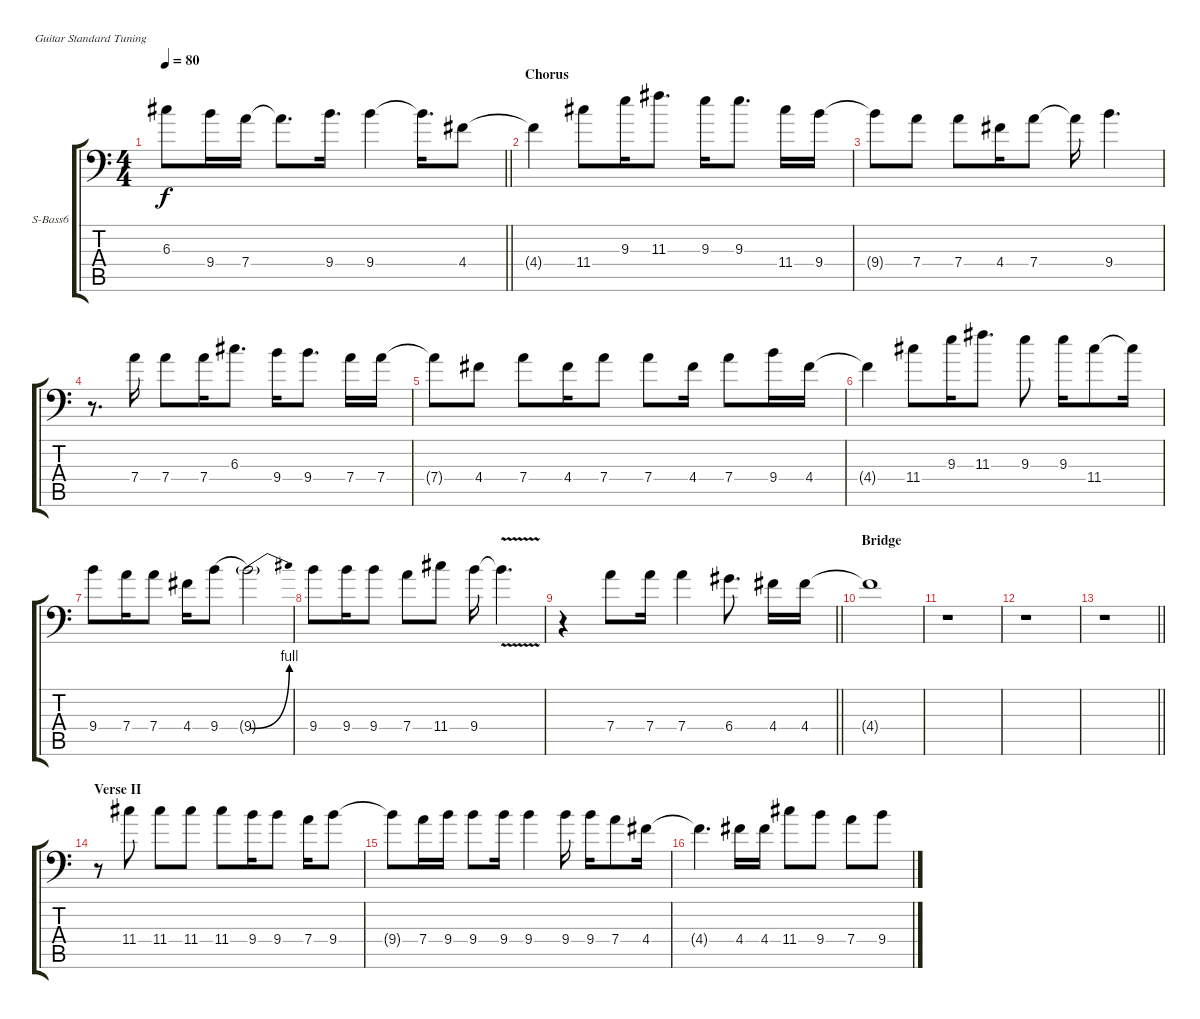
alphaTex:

\bracketExtendMode groupsimilarinstruments
\firstSystemTrackNameOrientation horizontal
\otherSystemsTrackNameOrientation horizontal
\track ("Vocal" "S-Bass6") {instrument synthbass2}
\staff {score tabs}
\tuning (E4 B3 G3 D3 A2 E2)
\ts (4 4)
\tempo 80
\clef f4
\barLineRight lightlight
\ks c
6.3.8{dy f} 9.4.16 7.4.16 7.4{t}.8{d} 9.4.16{d} 9.4.4 9.4{t}.16{d} 4.4.8 |
\section ("" "Chorus")
4.4{t}.4 11.4.8 9.3.16 11.3.8{d} 9.3.16 9.3.8{d} 11.4.16 9.4.16 |
9.4{t}.8 7.4.8 7.4.8 4.4.16 7.4.8 7.4{t}.16 9.4.4{d} |
r.8{d} 7.4.16 7.4.8 7.4.16 6.3.8{d} 9.4.16 9.4.8{d} 7.4.16 7.4.16 |
7.4{t}.8 4.4.8 7.4.8 4.4.16 7.4.8 7.4.8 4.4.16 7.4.8 9.4.16 4.4.16 |
4.4{t}.4 11.4.8 9.3.16 11.3.8{d} 9.3.8 9.3.16 11.4.8 11.4{t}.16 |
9.4.8 7.4.16 7.4.8 4.4.16 9.4{be (hold 0 0 60 0)}.8 9.4{be (bend 0 0 60 4) t}.2 |
9.4.8 9.4.16 9.4.8 7.4.8 11.4.8 9.4.16 9.4{v t}.4{d} |
\barLineRight lightlight
r.4 7.4.8 7.4.16 7.4.4 6.4.8{d} 4.4.16 4.4.16 |
\section ("" "Bridge")
4.4{t}.1 |
r.1 |
r.1 |
\barLineRight lightlight
r.1 |
\section ("" "Verse II")
r.8 11.4.8 11.4.8 11.4.8 11.4.8 9.4.16 9.4.8 7.4.16 9.4.8 |
9.4{t}.8 7.4.16 9.4.16 9.4.8 9.4.16 9.4.4 9.4.16 9.4.16 7.4.8 4.4.16 |
4.4{t}.4{d} 4.4.16 4.4.16 11.4.8 9.4.8 7.4.8 9.4.8
